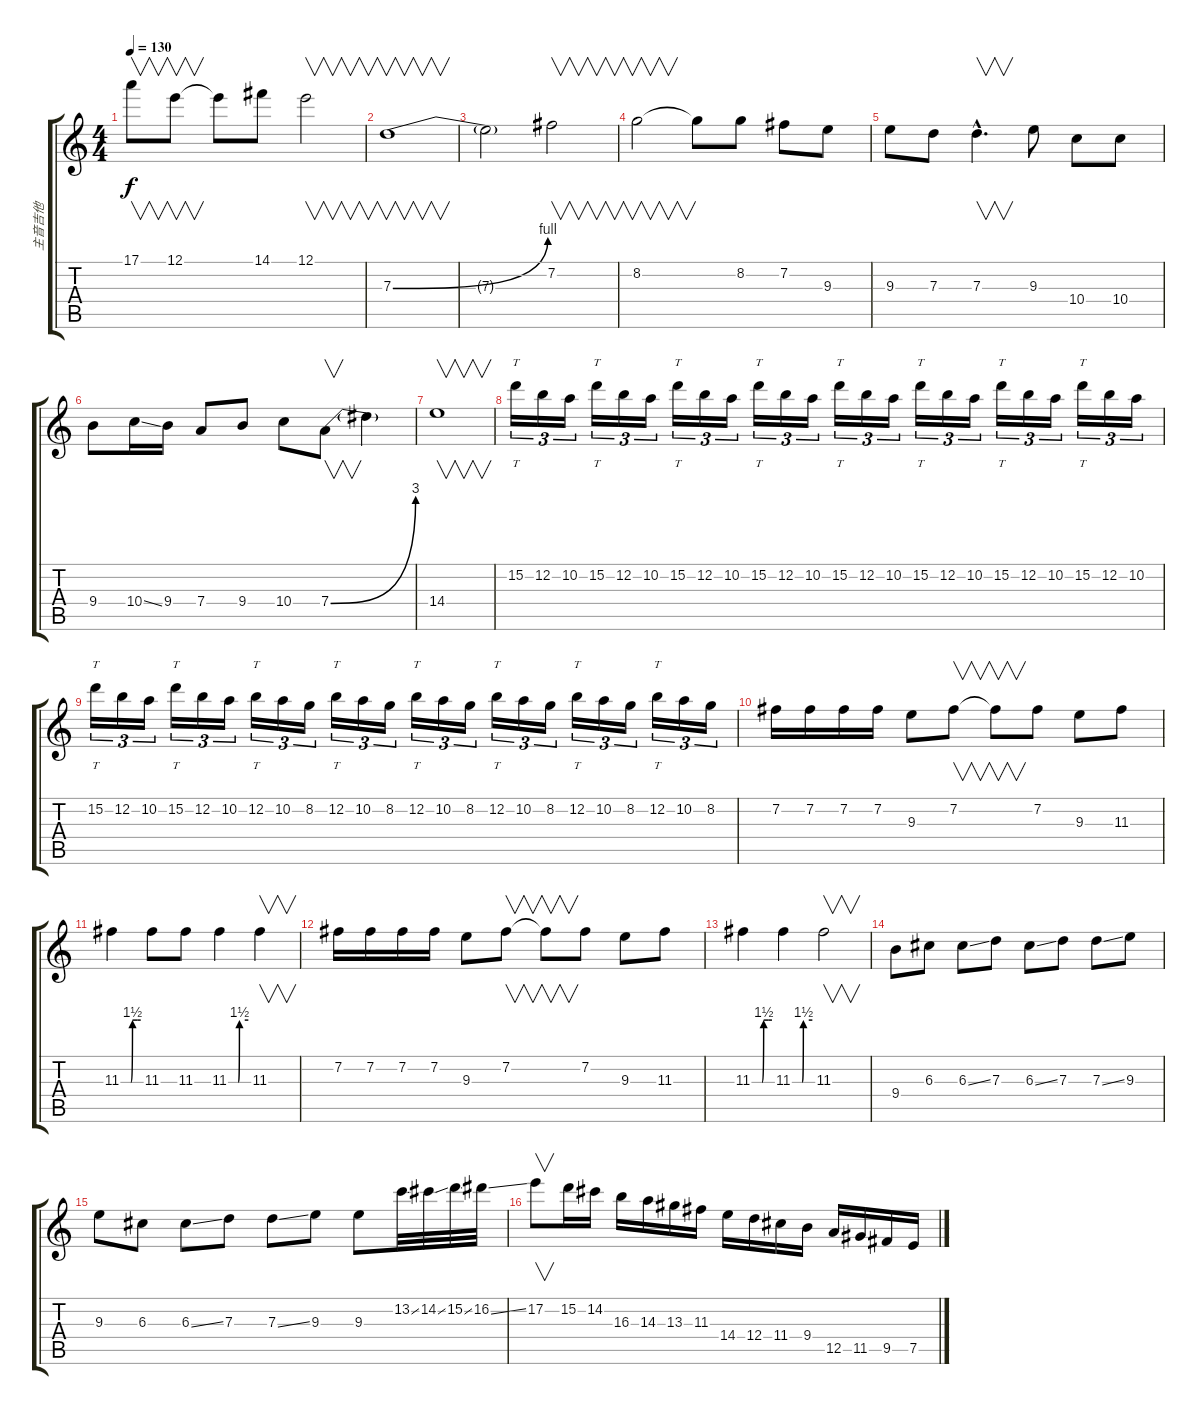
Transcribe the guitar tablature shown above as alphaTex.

\track ("主音吉他" "主音吉他") {instrument overdrivenguitar}
\staff {score tabs}
\tuning (E4 B3 G3 D3 A2 E2) {hide}
\ts (4 4)
\tempo 130
\clef g2
\ks c
17.1.8{v dy f} 12.1.8{v} 12.1{t}.8 14.1.8 12.1.2{v} |
7.3{be (bend 0 0 60 4)}.1{v volume 11} |
7.3{t}.2 7.2.2{v} |
8.2.2{v} 8.2{t}.8 8.2.8 7.2.8 9.3.8 |
9.3.8 7.3.8 7.3{hac}.4{v d} 9.3.8 10.4.8 10.4.8 |
9.4.8 10.4{ss}.16 9.4.16 7.4.8 9.4.8 10.4.8 7.4{be (bend 0 0 60 12)}.8{v} 7.4{t}.4 |
14.4.1{v} |
15.2.16{tt tu (3 2)} 12.2.16{tu (3 2)} 10.2.16{tu (3 2)} 15.2.16{tt tu (3 2)} 12.2.16{tu (3 2)} 10.2.16{tu (3 2)} 15.2.16{tt tu (3 2)} 12.2.16{tu (3 2)} 10.2.16{tu (3 2)} 15.2.16{tt tu (3 2)} 12.2.16{tu (3 2)} 10.2.16{tu (3 2)} 15.2.16{tt tu (3 2)} 12.2.16{tu (3 2)} 10.2.16{tu (3 2)} 15.2.16{tt tu (3 2)} 12.2.16{tu (3 2)} 10.2.16{tu (3 2)} 15.2.16{tt tu (3 2)} 12.2.16{tu (3 2)} 10.2.16{tu (3 2)} 15.2.16{tt tu (3 2)} 12.2.16{tu (3 2)} 10.2.16{tu (3 2)} |
15.2.16{tt tu (3 2)} 12.2.16{tu (3 2)} 10.2.16{tu (3 2)} 15.2.16{tt tu (3 2)} 12.2.16{tu (3 2)} 10.2.16{tu (3 2)} 12.2.16{tt tu (3 2)} 10.2.16{tu (3 2)} 8.2.16{tu (3 2)} 12.2.16{tt tu (3 2)} 10.2.16{tu (3 2)} 8.2.16{tu (3 2)} 12.2.16{tt tu (3 2)} 10.2.16{tu (3 2)} 8.2.16{tu (3 2)} 12.2.16{tt tu (3 2)} 10.2.16{tu (3 2)} 8.2.16{tu (3 2)} 12.2.16{tt tu (3 2)} 10.2.16{tu (3 2)} 8.2.16{tu (3 2)} 12.2.16{tt tu (3 2)} 10.2.16{tu (3 2)} 8.2.16{tu (3 2)} |
7.2.16 7.2.16 7.2.16 7.2.16 9.3.8 7.2.8{v} 7.2{t}.8{v} 7.2.8 9.3.8 11.3.8 |
11.3{be (custom 0 0 30 0 35 6 50 6 60 6)}.4 11.3.8 11.3.8 11.3{be (custom 0 0 30 0 33 6 60 6)}.4 11.3.4{v} |
7.2.16 7.2.16 7.2.16 7.2.16 9.3.8 7.2.8{v} 7.2{t}.8{v} 7.2.8 9.3.8 11.3.8 |
11.3{be (custom 0 0 30 0 35 6 50 6 60 6)}.4 11.3{be (custom 0 0 30 0 33 6 60 6)}.4 11.3.2{v} |
9.4.8 6.3.8 6.3{ss}.8 7.3.8 6.3{ss}.8 7.3.8 7.3{ss}.8 9.3.8 |
9.3.8 6.3.8 6.3{ss}.8 7.3.8 7.3{ss}.8 9.3.8 9.3.8 13.2{ss}.32 14.2{ss}.32 15.2{ss}.32 16.2{ss}.32 |
17.2.8{v} 15.2.16 14.2.16 16.3.16 14.3.16 13.3.16 11.3.16 14.4.16 12.4.16 11.4.16 9.4.16 12.5.16 11.5.16 9.5.16 7.5.16
